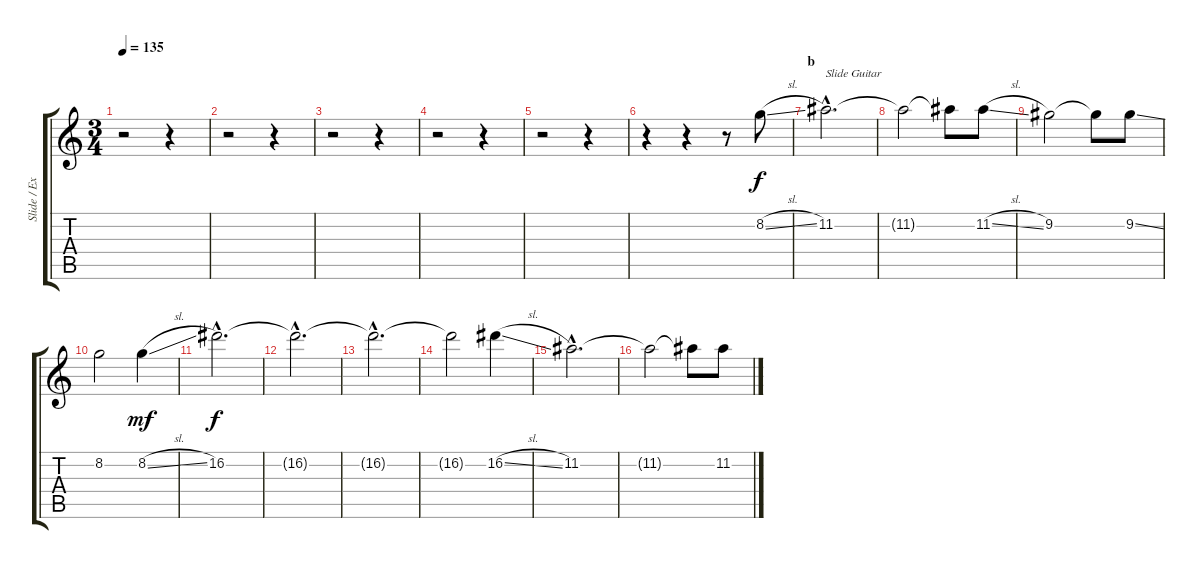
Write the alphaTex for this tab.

\track ("Slide / Extras" "Slide / Ex") {instrument overdrivenguitar}
\staff {score tabs}
\tuning (E4 B3 G3 D3 A2 E2) {hide}
\ts (3 4)
\tempo 135
\clef g2
\ks c
r.2{dy f} r.4 |
r.2 r.4 |
r.2 r.4 |
r.2 r.4 |
r.2 r.4 |
r.4 r.4 r.8 8.2{sl}.8{volume 16 instrument violin} |
\section ("" "b")
11.2{hac}.2{d txt "Slide Guitar"} |
11.2{t}.2 11.2{t}.8 11.2{sl}.8 |
9.2.2 9.2{t}.8 9.2{ss}.8 |
8.2.2 8.2{sl}.4{dy mf} |
16.2{hac}.2{d dy f} |
16.2{hac t}.2{d} |
16.2{hac t}.2{d} |
16.2{t}.2 16.2{sl}.4 |
11.2{hac}.2{d} |
11.2{t}.2 11.2{t}.8 11.2{sl}.8
